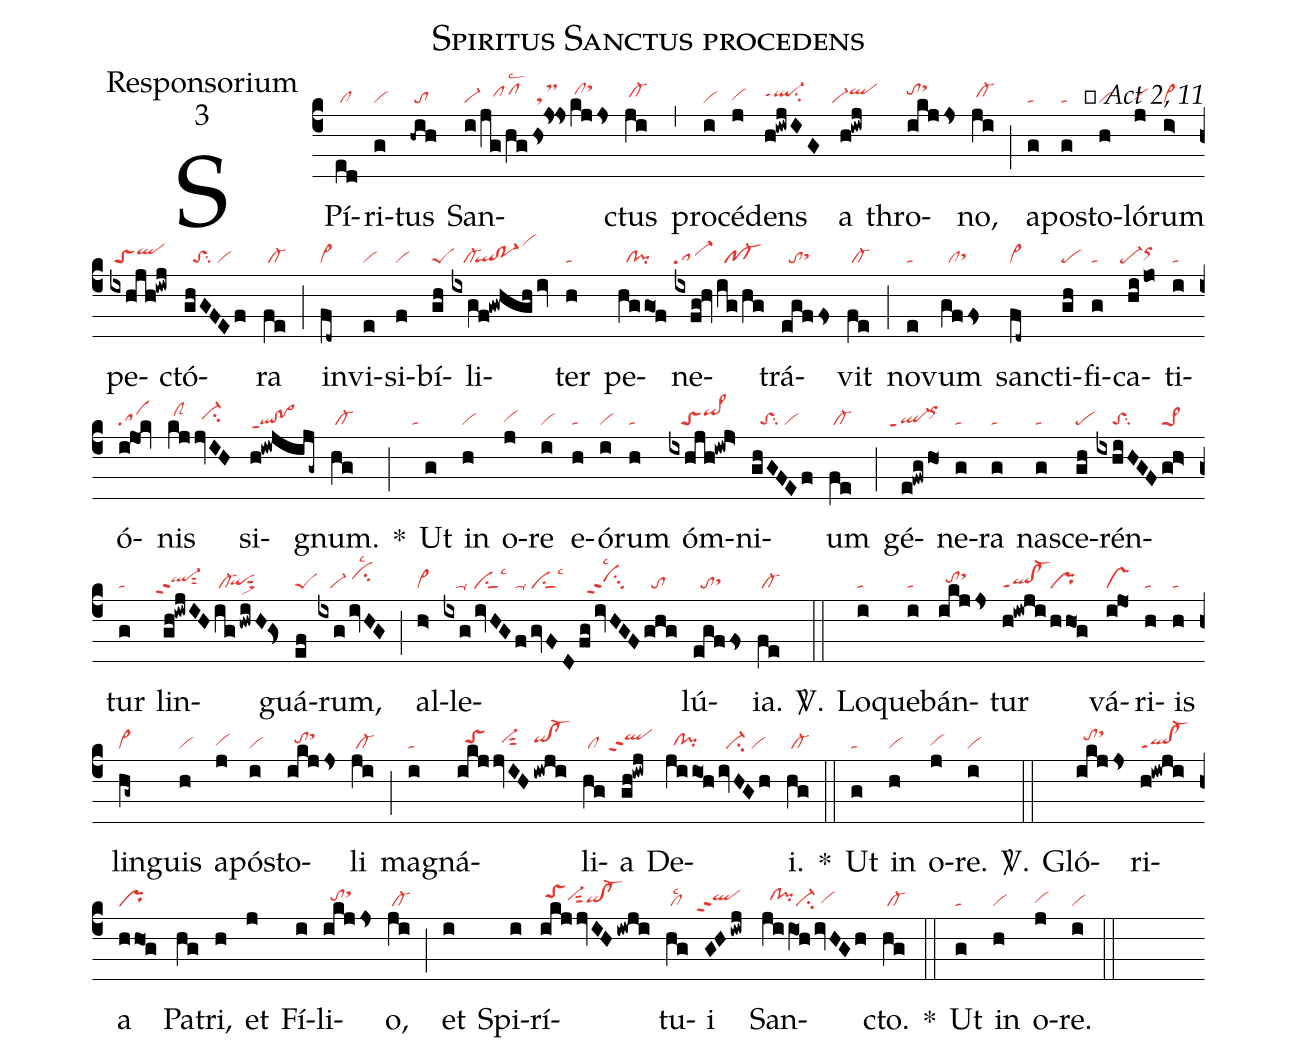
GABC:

name:Spiritus Sanctus procedens;
office-part:Responsorium;
mode:3;
commentary:ꝟ Act 2, 11;
nabc-lines:1;
%%
(c4)
SPí(ed|/cl)ri(g|vi)tus(-hih|/to) San(i|vi-|/jg/hg|///pfhhlsc2|hs!js!js|/tsM|kjjs|/clhisthk)ctus(ji|/cl-hh) (,)
pro(i|vi)cé(j|vihg)dens(h!iwjIG|ql-hhppt1su2) a(h!iwj|``vi-qlhi) thro(ikjjs|tohisthk)no,(ji|/cl-hh) (;)
a(g|ta)po(g|ta)sto(h|vi)ló(j|vihg)rum(i>|vi>) pe(ixhjh!iwj|/toSqlhi)ctó(ghGFEf|//toSsu2/vi)ra(fe|/cl-) (;)
in(fd~|cl~)vi(e|vi)si(f|vi)bí(gh|peS)li(ixgf!gwhgh/iv|///cl-``ql!po-1vihl)ter(h|ta)
pe(hggo1f|//cl!pi)ne(ixfg!hv|sa-|/ig/hg|//pf-)trá(egffs|//tosthh)vit(fe|/cl-) (;)
no(e|ta)vum(gffs|//clsthh)
san(fd~|cl~)cti(gh|pe)fi(g|ta)ca(hi/jo|``pe-orhi)ti(i|ta)ó(i!jo!kv|sa)nis(kj|/clShi|jvIH|//ci-hh)
si(h!iwjijg~|ql!po>ppt1)gnum.(hg|/cl-) *(;)

Ut(g|```ta) in(h|vi) o(j|vihg)re(i|vi) e(h|ta)ó(i|vi)rum(h|ta)
óm(ixhjh!iwj>|///toSqi>hi)ni(ghGFEf|//toSsu2/vi)um(fe|/cl-) (;)
gé(e!fwg/ho1|```ql-heppt1`orhj)ne(g|ta)ra(g|ta) na(g|ta)sce(gh|pe)rén(ixhiHGF|////toSsu2|g!h>|pe>1)tur(g|ta)
lin(gh!iwjIH|``ql-hhppt2sut2|ighwiH!gs>|/cl-``qihgsut1sux1)guá(ef|peS)rum,(ixgivHG|///vi-/cihilsc2) (;)
al(h>|vi>)le(ixg|///ta-|ivHG|ciSlsc3|fgvFD|ta-/ciSlsc3|fgivHGF|//vihhppt2su3lsc2|ghg|//to)lú(egffs|//tosthh)ia.(fe|/cl-) <sp>V/</sp>.(::)

Lo(i|ta)que(i|ta)bán(ikjjs|//tohhsthj)tur(h!iwji|ql!cl-ppt1|hho1g|pr) vá(i!jo1|vs)ri(h|ta)is(h|ta) lin(hg~|cl~)guis(h|vi)
a(j|vihg)pó(i|vi)sto(ikjjs|//tohhsthj)li(ji|/cl-) (;)
ma(i|ta)gná(ikj|//toShh|jvIH|//vi-hhsut2|iwji|qihh!cl-hh)li(hg|/cl)a(gh!iwj|```qlhippt2)
De(jiio1h|//clhg!pihg|ivHGh|//ci-/vi)i.(hg|/cl-) *(::)

Ut(g|ta) in(h|vi) o(j|vihg)re.(i|vi) <sp>V/</sp>.(::)

Gló(ikjjs|//tohisthk)ri(h!iwji|ql!cl-ppt1)a(hho1g|pr) Pa(hg)tri,(h) et(j) Fí(i)li(ikjjs|//tohhsthj)o,(ji|/cl-) (;)
et(i) Spi(i)rí(ikjjvIHiwji|/toShivi-hhsut2qihg!cl-hg)tu(hg|/cllsc2)i(GHiwj|``qlhhppt2)
San(jiiO1hivHGh|//clhh!pihhci-/vihg)cto.(hg|/cl-) *(::)

Ut(g|ta) in(h|vi) o(j|vihg)re.(i|vi) (::)
